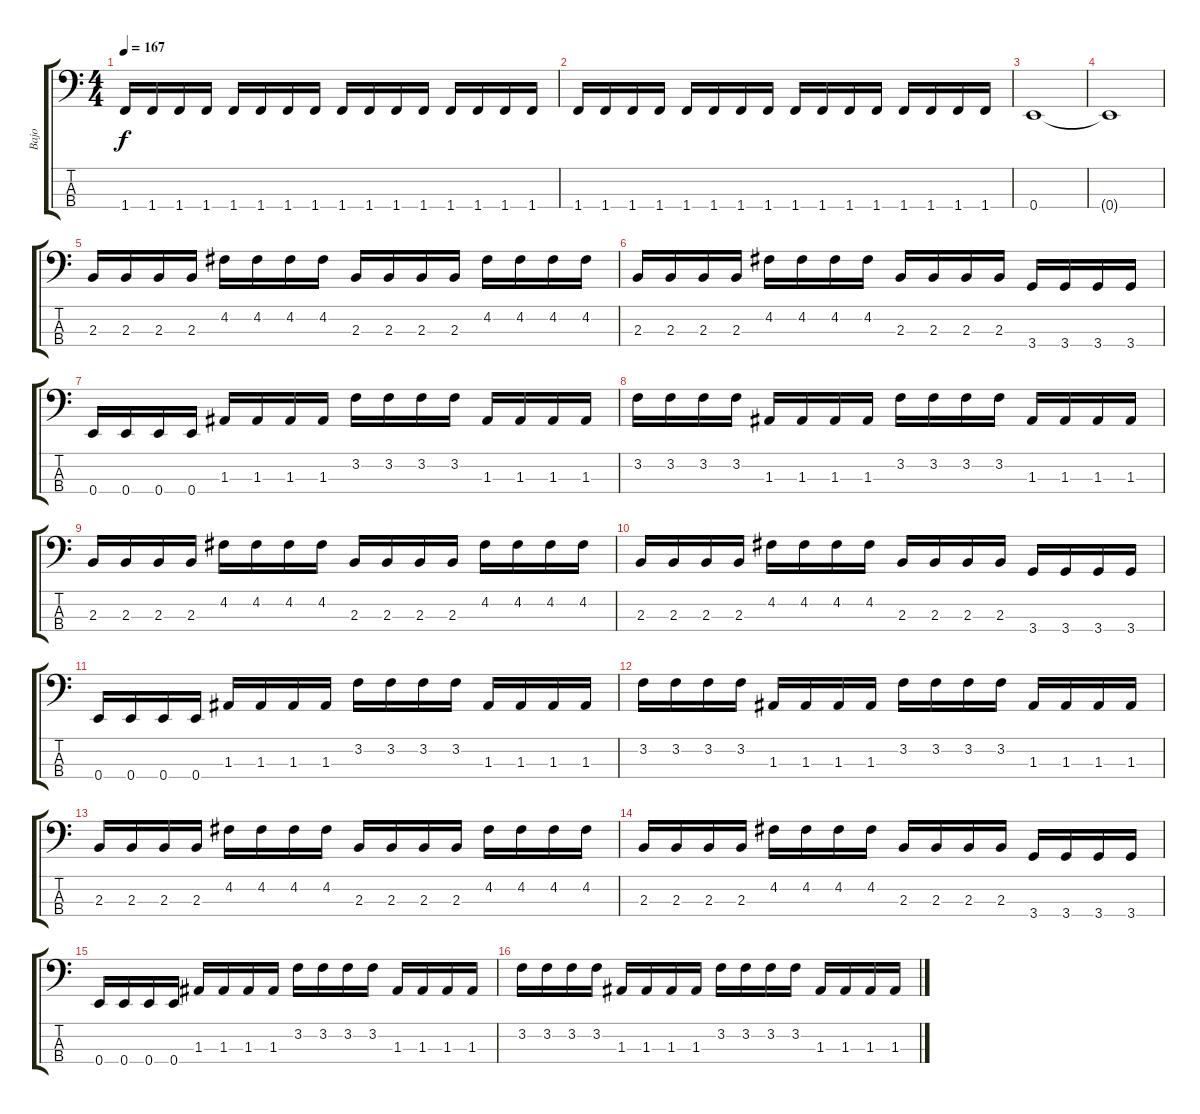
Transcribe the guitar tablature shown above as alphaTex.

\track ("Bajo" "Bajo") {instrument electricbasspick}
\staff {score tabs}
\tuning (G2 D2 A1 E1) {hide}
\ts (4 4)
\tempo 167
\clef f4
\ks c
1.4.16{dy f} 1.4.16 1.4.16 1.4.16 1.4.16 1.4.16 1.4.16 1.4.16 1.4.16 1.4.16 1.4.16 1.4.16 1.4.16 1.4.16 1.4.16 1.4.16 |
1.4.16 1.4.16 1.4.16 1.4.16 1.4.16 1.4.16 1.4.16 1.4.16 1.4.16 1.4.16 1.4.16 1.4.16 1.4.16 1.4.16 1.4.16 1.4.16 |
0.4.1 |
0.4{t}.1 |
2.3.16 2.3.16 2.3.16 2.3.16 4.2.16 4.2.16 4.2.16 4.2.16 2.3.16 2.3.16 2.3.16 2.3.16 4.2.16 4.2.16 4.2.16 4.2.16 |
2.3.16 2.3.16 2.3.16 2.3.16 4.2.16 4.2.16 4.2.16 4.2.16 2.3.16 2.3.16 2.3.16 2.3.16 3.4.16 3.4.16 3.4.16 3.4.16 |
0.4.16 0.4.16 0.4.16 0.4.16 1.3.16 1.3.16 1.3.16 1.3.16 3.2.16 3.2.16 3.2.16 3.2.16 1.3.16 1.3.16 1.3.16 1.3.16 |
3.2.16 3.2.16 3.2.16 3.2.16 1.3.16 1.3.16 1.3.16 1.3.16 3.2.16 3.2.16 3.2.16 3.2.16 1.3.16 1.3.16 1.3.16 1.3.16 |
2.3.16 2.3.16 2.3.16 2.3.16 4.2.16 4.2.16 4.2.16 4.2.16 2.3.16 2.3.16 2.3.16 2.3.16 4.2.16 4.2.16 4.2.16 4.2.16 |
2.3.16 2.3.16 2.3.16 2.3.16 4.2.16 4.2.16 4.2.16 4.2.16 2.3.16 2.3.16 2.3.16 2.3.16 3.4.16 3.4.16 3.4.16 3.4.16 |
0.4.16 0.4.16 0.4.16 0.4.16 1.3.16 1.3.16 1.3.16 1.3.16 3.2.16 3.2.16 3.2.16 3.2.16 1.3.16 1.3.16 1.3.16 1.3.16 |
3.2.16 3.2.16 3.2.16 3.2.16 1.3.16 1.3.16 1.3.16 1.3.16 3.2.16 3.2.16 3.2.16 3.2.16 1.3.16 1.3.16 1.3.16 1.3.16 |
2.3.16 2.3.16 2.3.16 2.3.16 4.2.16 4.2.16 4.2.16 4.2.16 2.3.16 2.3.16 2.3.16 2.3.16 4.2.16 4.2.16 4.2.16 4.2.16 |
2.3.16 2.3.16 2.3.16 2.3.16 4.2.16 4.2.16 4.2.16 4.2.16 2.3.16 2.3.16 2.3.16 2.3.16 3.4.16 3.4.16 3.4.16 3.4.16 |
0.4.16 0.4.16 0.4.16 0.4.16 1.3.16 1.3.16 1.3.16 1.3.16 3.2.16 3.2.16 3.2.16 3.2.16 1.3.16 1.3.16 1.3.16 1.3.16 |
3.2.16 3.2.16 3.2.16 3.2.16 1.3.16 1.3.16 1.3.16 1.3.16 3.2.16 3.2.16 3.2.16 3.2.16 1.3.16 1.3.16 1.3.16 1.3.16
